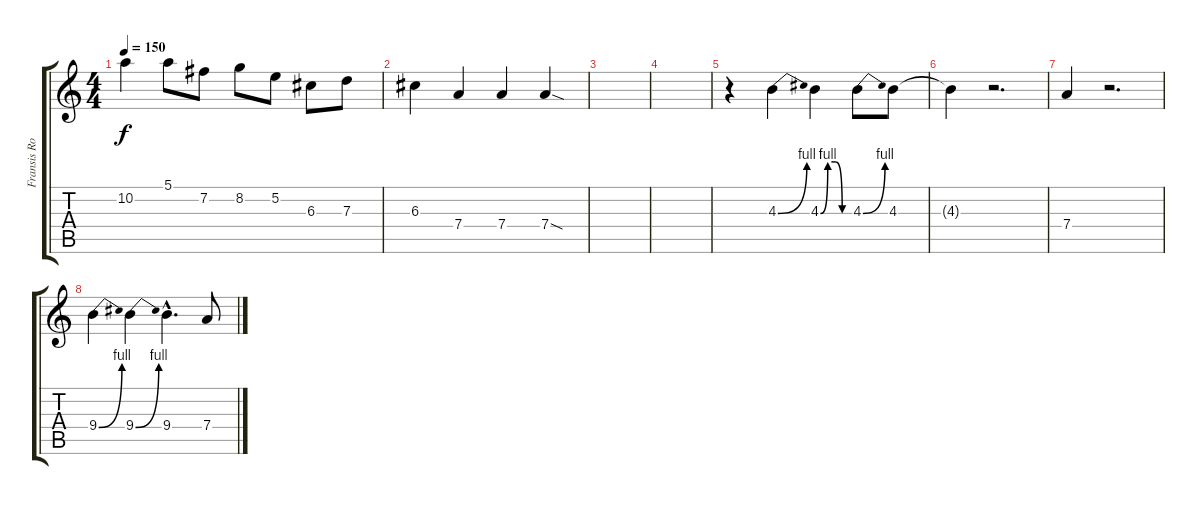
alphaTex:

\track ("Fransis Rossi" "Fransis Ro") {instrument overdrivenguitar}
\staff {score tabs}
\tuning (E4 B3 G3 D3 A2 E2) {hide}
\ts (4 4)
\tempo 150
\clef g2
\ks c
10.2.4{dy f} 5.1.8 7.2.8 8.2.8 5.2.8 6.3.8 7.3.8 |
6.3.4 7.4.4 7.4.4 7.4{sod}.4 |
|
|
r.4{volume 9} 4.3{be (bend 0 0 60 4)}.4 4.3{be (custom 0 0 15 4 30 4 45 0 60 0)}.4 4.3{be (bend 0 0 60 4)}.8 4.3.8 |
4.3{t}.4 r.2{d} |
7.4.4 r.2{d} |
9.4{be (bend 0 0 60 4)}.4 9.4{be (bend 0 0 60 4)}.4 9.4{hac}.4{d} 7.4.8
